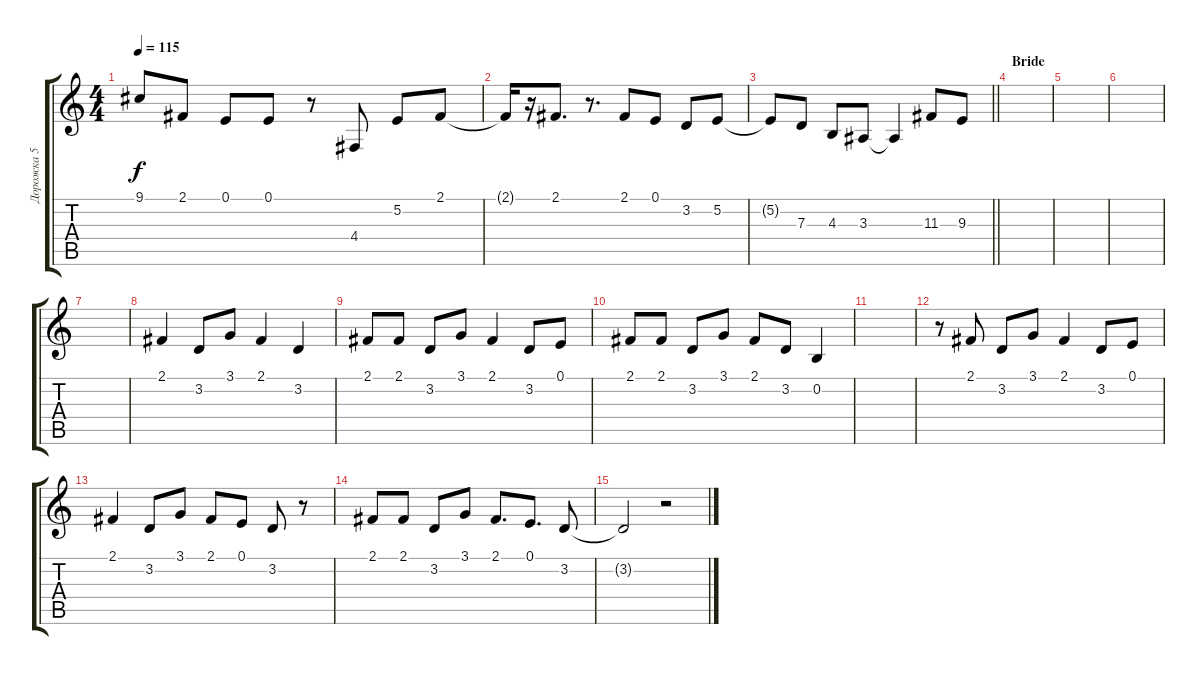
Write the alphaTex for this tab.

\track ("Дорожка 5" "Дорожка 5") {instrument altosax}
\staff {score tabs}
\tuning (E4 B3 G3 D3 A2 E2) {hide}
\ts (4 4)
\tempo 115
\clef g2
\ks c
9.1{t}.8{dy f} 2.1.8 0.1.8 0.1.8 r.8 4.4.8 5.2.8 2.1.8 |
2.1{t}.16 r.16 2.1.8{d} r.8{d} 2.1.8 0.1.8 3.2.8 5.2.8 |
\barLineRight lightlight
5.2{t}.8 7.3.8 4.3.8 3.3.8 3.3{t}.4 11.3.8 9.3.8 |
\section ("" "Bride")
|
|
|
|
2.1.4 3.2.8 3.1.8 2.1.4 3.2.4 |
2.1.8 2.1.8 3.2.8 3.1.8 2.1.4 3.2.8 0.1.8 |
2.1.8 2.1.8 3.2.8 3.1.8 2.1.8 3.2.8 0.2.4 |
|
r.8 2.1.8 3.2.8 3.1.8 2.1.4 3.2.8 0.1.8 |
2.1.4 3.2.8 3.1.8 2.1.8 0.1.8 3.2.8 r.8 |
2.1.8 2.1.8 3.2.8 3.1.8 2.1.8{d} 0.1.8{d} 3.2.8 |
3.2{t}.2 r.2
